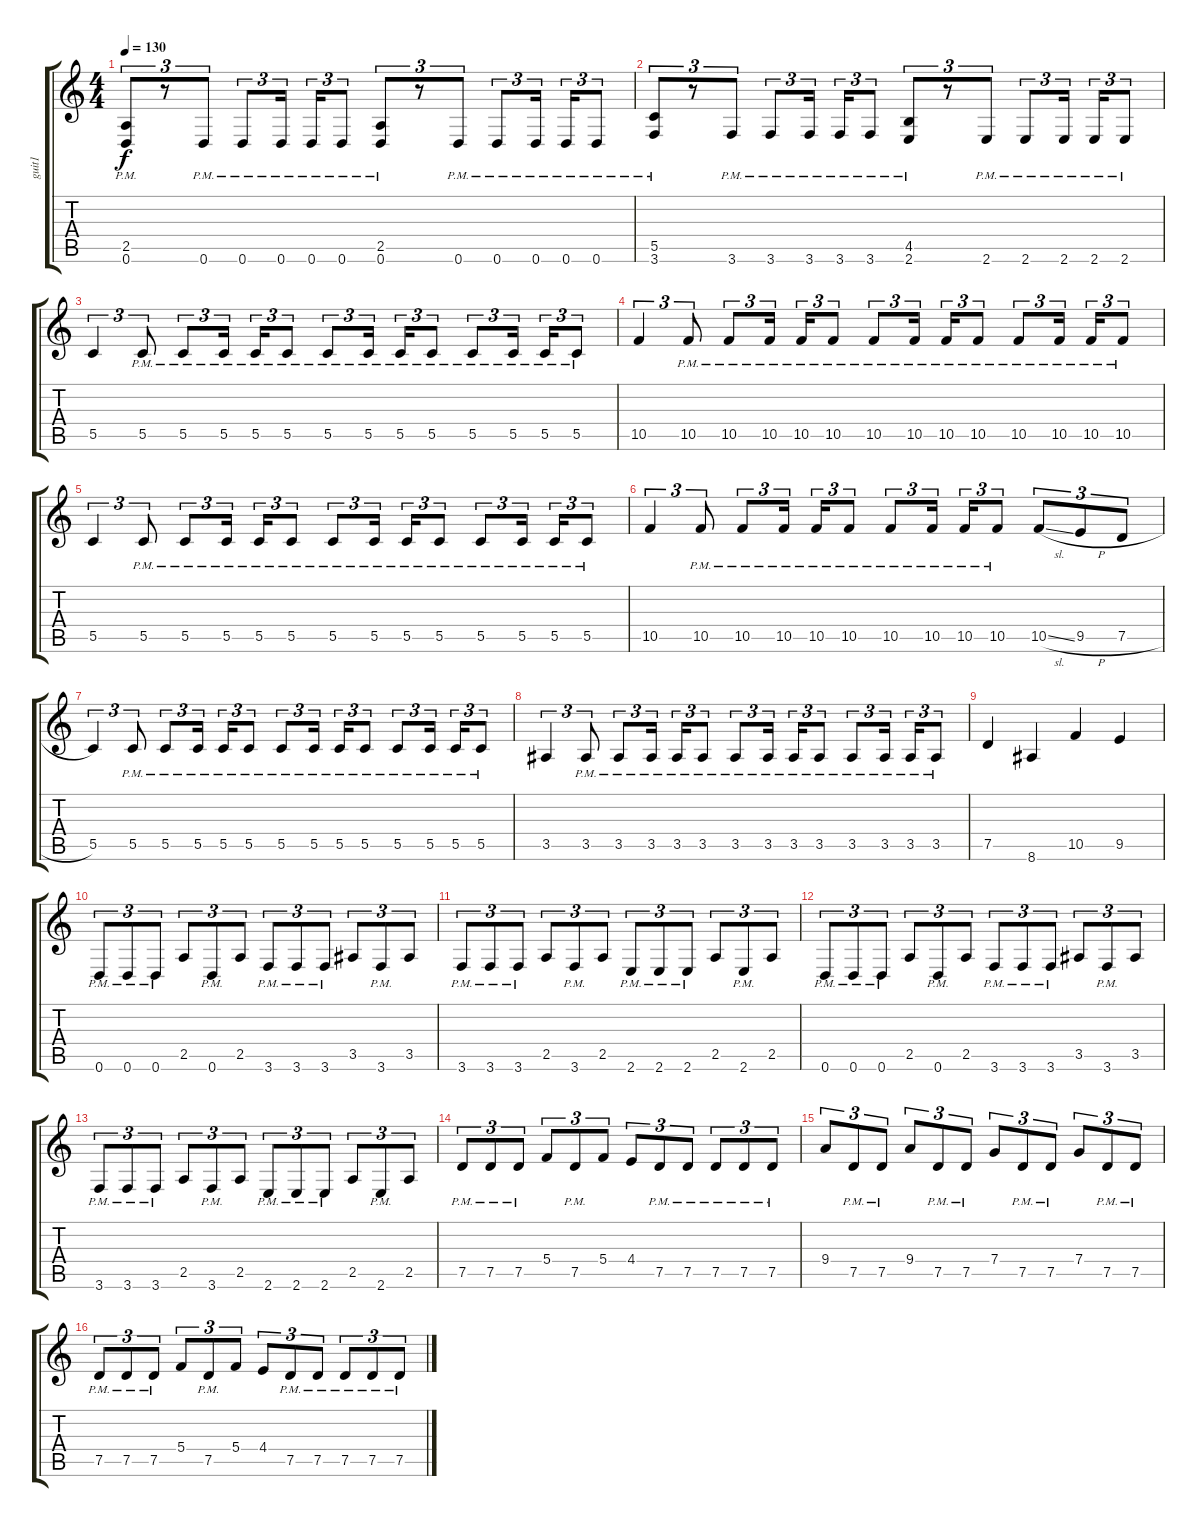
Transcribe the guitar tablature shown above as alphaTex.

\track ("guit1" "guit1") {instrument distortionguitar}
\staff {score tabs}
\tuning (D4 A3 F3 C3 G2 D2) {hide}
\ts (4 4)
\tempo 130
\clef g2
\ks c
(2.5{pm} 0.6{pm}).8{tu (3 2) dy f} r.8{tu (3 2)} 0.6{pm}.8{tu (3 2)} 0.6{pm}.8{tu (3 2)} 0.6{pm}.16{tu (3 2) beam splitsecondary} 0.6{pm}.16{tu (3 2)} 0.6{pm}.8{tu (3 2)} (2.5{pm} 0.6{pm}).8{tu (3 2)} r.8{tu (3 2)} 0.6{pm}.8{tu (3 2)} 0.6{pm}.8{tu (3 2)} 0.6{pm}.16{tu (3 2) beam splitsecondary} 0.6{pm}.16{tu (3 2)} 0.6{pm}.8{tu (3 2)} |
(5.5{pm} 3.6{pm}).8{tu (3 2)} r.8{tu (3 2)} 3.6{pm}.8{tu (3 2)} 3.6{pm}.8{tu (3 2)} 3.6{pm}.16{tu (3 2) beam splitsecondary} 3.6{pm}.16{tu (3 2)} 3.6{pm}.8{tu (3 2)} (4.5{pm} 2.6{pm}).8{tu (3 2)} r.8{tu (3 2)} 2.6{pm}.8{tu (3 2)} 2.6{pm}.8{tu (3 2)} 2.6{pm}.16{tu (3 2) beam splitsecondary} 2.6{pm}.16{tu (3 2)} 2.6{pm}.8{tu (3 2)} |
5.5.4{tu (3 2)} 5.5{pm}.8{tu (3 2)} 5.5{pm}.8{tu (3 2)} 5.5{pm}.16{tu (3 2) beam splitsecondary} 5.5{pm}.16{tu (3 2)} 5.5{pm}.8{tu (3 2)} 5.5{pm}.8{tu (3 2)} 5.5{pm}.16{tu (3 2) beam splitsecondary} 5.5{pm}.16{tu (3 2)} 5.5{pm}.8{tu (3 2)} 5.5{pm}.8{tu (3 2)} 5.5{pm}.16{tu (3 2) beam splitsecondary} 5.5{pm}.16{tu (3 2)} 5.5{pm}.8{tu (3 2)} |
10.5.4{tu (3 2)} 10.5{pm}.8{tu (3 2)} 10.5{pm}.8{tu (3 2)} 10.5{pm}.16{tu (3 2) beam splitsecondary} 10.5{pm}.16{tu (3 2)} 10.5{pm}.8{tu (3 2)} 10.5{pm}.8{tu (3 2)} 10.5{pm}.16{tu (3 2) beam splitsecondary} 10.5{pm}.16{tu (3 2)} 10.5{pm}.8{tu (3 2)} 10.5{pm}.8{tu (3 2)} 10.5{pm}.16{tu (3 2) beam splitsecondary} 10.5{pm}.16{tu (3 2)} 10.5{pm}.8{tu (3 2)} |
5.5.4{tu (3 2)} 5.5{pm}.8{tu (3 2)} 5.5{pm}.8{tu (3 2)} 5.5{pm}.16{tu (3 2) beam splitsecondary} 5.5{pm}.16{tu (3 2)} 5.5{pm}.8{tu (3 2)} 5.5{pm}.8{tu (3 2)} 5.5{pm}.16{tu (3 2) beam splitsecondary} 5.5{pm}.16{tu (3 2)} 5.5{pm}.8{tu (3 2)} 5.5{pm}.8{tu (3 2)} 5.5{pm}.16{tu (3 2) beam splitsecondary} 5.5{pm}.16{tu (3 2)} 5.5{pm}.8{tu (3 2)} |
10.5.4{tu (3 2)} 10.5{pm}.8{tu (3 2)} 10.5{pm}.8{tu (3 2)} 10.5{pm}.16{tu (3 2) beam splitsecondary} 10.5{pm}.16{tu (3 2)} 10.5{pm}.8{tu (3 2)} 10.5{pm}.8{tu (3 2)} 10.5{pm}.16{tu (3 2) beam splitsecondary} 10.5{pm}.16{tu (3 2)} 10.5{pm}.8{tu (3 2)} 10.5{sl}.8{tu (3 2)} 9.5{h}.8{tu (3 2)} 7.5{h}.8{tu (3 2)} |
5.5.4{tu (3 2)} 5.5{pm}.8{tu (3 2)} 5.5{pm}.8{tu (3 2)} 5.5{pm}.16{tu (3 2) beam splitsecondary} 5.5{pm}.16{tu (3 2)} 5.5{pm}.8{tu (3 2)} 5.5{pm}.8{tu (3 2)} 5.5{pm}.16{tu (3 2) beam splitsecondary} 5.5{pm}.16{tu (3 2)} 5.5{pm}.8{tu (3 2)} 5.5{pm}.8{tu (3 2)} 5.5{pm}.16{tu (3 2) beam splitsecondary} 5.5{pm}.16{tu (3 2)} 5.5{pm}.8{tu (3 2)} |
3.5.4{tu (3 2)} 3.5{pm}.8{tu (3 2)} 3.5{pm}.8{tu (3 2)} 3.5{pm}.16{tu (3 2) beam splitsecondary} 3.5{pm}.16{tu (3 2)} 3.5{pm}.8{tu (3 2)} 3.5{pm}.8{tu (3 2)} 3.5{pm}.16{tu (3 2) beam splitsecondary} 3.5{pm}.16{tu (3 2)} 3.5{pm}.8{tu (3 2)} 3.5{pm}.8{tu (3 2)} 3.5{pm}.16{tu (3 2) beam splitsecondary} 3.5{pm}.16{tu (3 2)} 3.5{pm}.8{tu (3 2)} |
7.5.4 8.6.4 10.5.4 9.5.4 |
0.6{pm}.8{tu (3 2)} 0.6{pm}.8{tu (3 2)} 0.6{pm}.8{tu (3 2)} 2.5.8{tu (3 2)} 0.6{pm}.8{tu (3 2)} 2.5.8{tu (3 2)} 3.6{pm}.8{tu (3 2)} 3.6{pm}.8{tu (3 2)} 3.6{pm}.8{tu (3 2)} 3.5.8{tu (3 2)} 3.6{pm}.8{tu (3 2)} 3.5.8{tu (3 2)} |
3.6{pm}.8{tu (3 2)} 3.6{pm}.8{tu (3 2)} 3.6{pm}.8{tu (3 2)} 2.5.8{tu (3 2)} 3.6{pm}.8{tu (3 2)} 2.5.8{tu (3 2)} 2.6{pm}.8{tu (3 2)} 2.6{pm}.8{tu (3 2)} 2.6{pm}.8{tu (3 2)} 2.5.8{tu (3 2)} 2.6{pm}.8{tu (3 2)} 2.5.8{tu (3 2)} |
0.6{pm}.8{tu (3 2)} 0.6{pm}.8{tu (3 2)} 0.6{pm}.8{tu (3 2)} 2.5.8{tu (3 2)} 0.6{pm}.8{tu (3 2)} 2.5.8{tu (3 2)} 3.6{pm}.8{tu (3 2)} 3.6{pm}.8{tu (3 2)} 3.6{pm}.8{tu (3 2)} 3.5.8{tu (3 2)} 3.6{pm}.8{tu (3 2)} 3.5.8{tu (3 2)} |
3.6{pm}.8{tu (3 2)} 3.6{pm}.8{tu (3 2)} 3.6{pm}.8{tu (3 2)} 2.5.8{tu (3 2)} 3.6{pm}.8{tu (3 2)} 2.5.8{tu (3 2)} 2.6{pm}.8{tu (3 2)} 2.6{pm}.8{tu (3 2)} 2.6{pm}.8{tu (3 2)} 2.5.8{tu (3 2)} 2.6{pm}.8{tu (3 2)} 2.5.8{tu (3 2)} |
7.5{pm}.8{tu (3 2)} 7.5{pm}.8{tu (3 2)} 7.5{pm}.8{tu (3 2)} 5.4.8{tu (3 2)} 7.5{pm}.8{tu (3 2)} 5.4.8{tu (3 2)} 4.4.8{tu (3 2)} 7.5{pm}.8{tu (3 2)} 7.5{pm}.8{tu (3 2)} 7.5{pm}.8{tu (3 2)} 7.5{pm}.8{tu (3 2)} 7.5{pm}.8{tu (3 2)} |
9.4.8{tu (3 2)} 7.5{pm}.8{tu (3 2)} 7.5{pm}.8{tu (3 2)} 9.4.8{tu (3 2)} 7.5{pm}.8{tu (3 2)} 7.5{pm}.8{tu (3 2)} 7.4.8{tu (3 2)} 7.5{pm}.8{tu (3 2)} 7.5{pm}.8{tu (3 2)} 7.4.8{tu (3 2)} 7.5{pm}.8{tu (3 2)} 7.5{pm}.8{tu (3 2)} |
7.5{pm}.8{tu (3 2)} 7.5{pm}.8{tu (3 2)} 7.5{pm}.8{tu (3 2)} 5.4.8{tu (3 2)} 7.5{pm}.8{tu (3 2)} 5.4.8{tu (3 2)} 4.4.8{tu (3 2)} 7.5{pm}.8{tu (3 2)} 7.5{pm}.8{tu (3 2)} 7.5{pm}.8{tu (3 2)} 7.5{pm}.8{tu (3 2)} 7.5{pm}.8{tu (3 2)}
